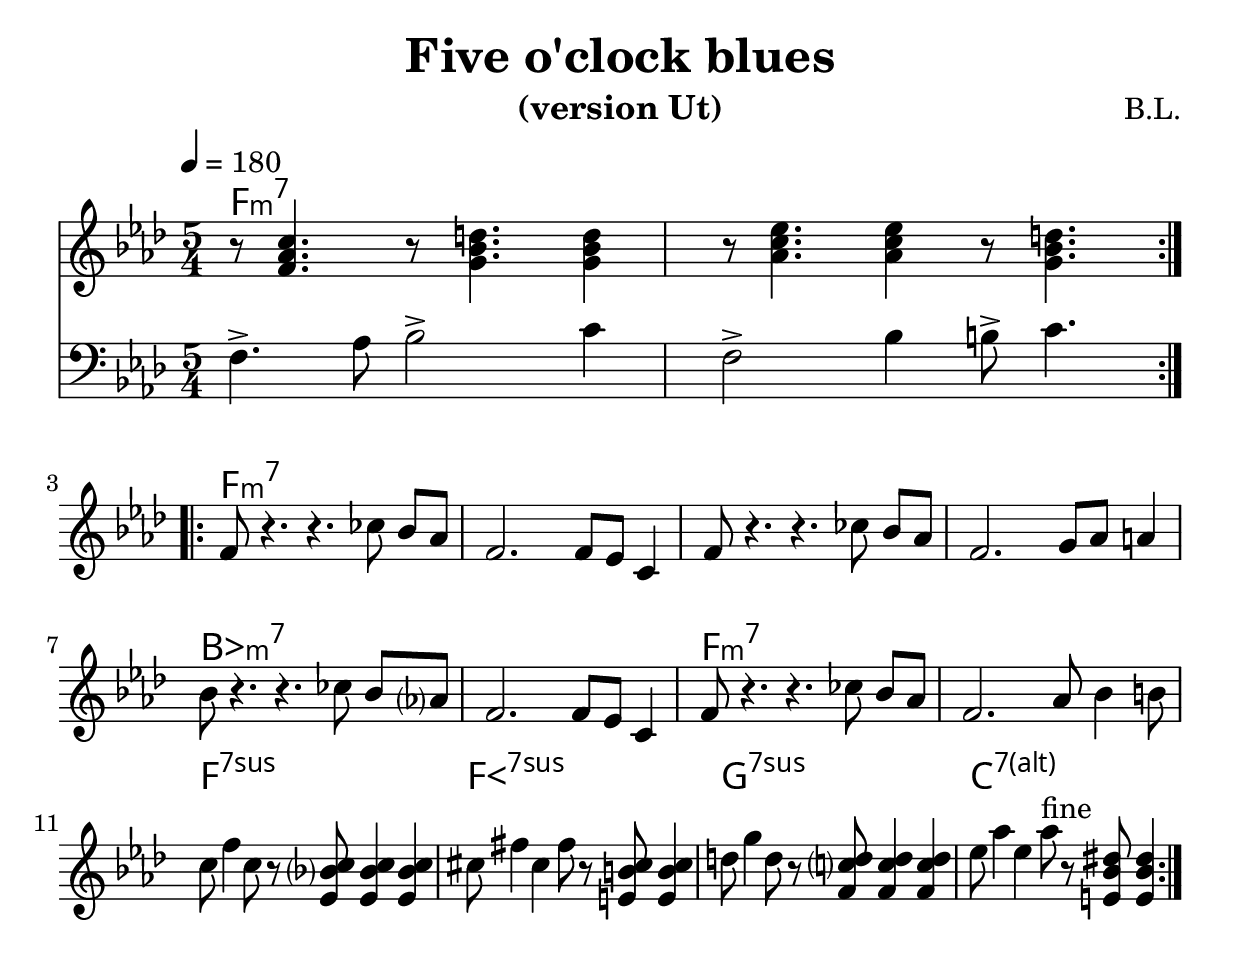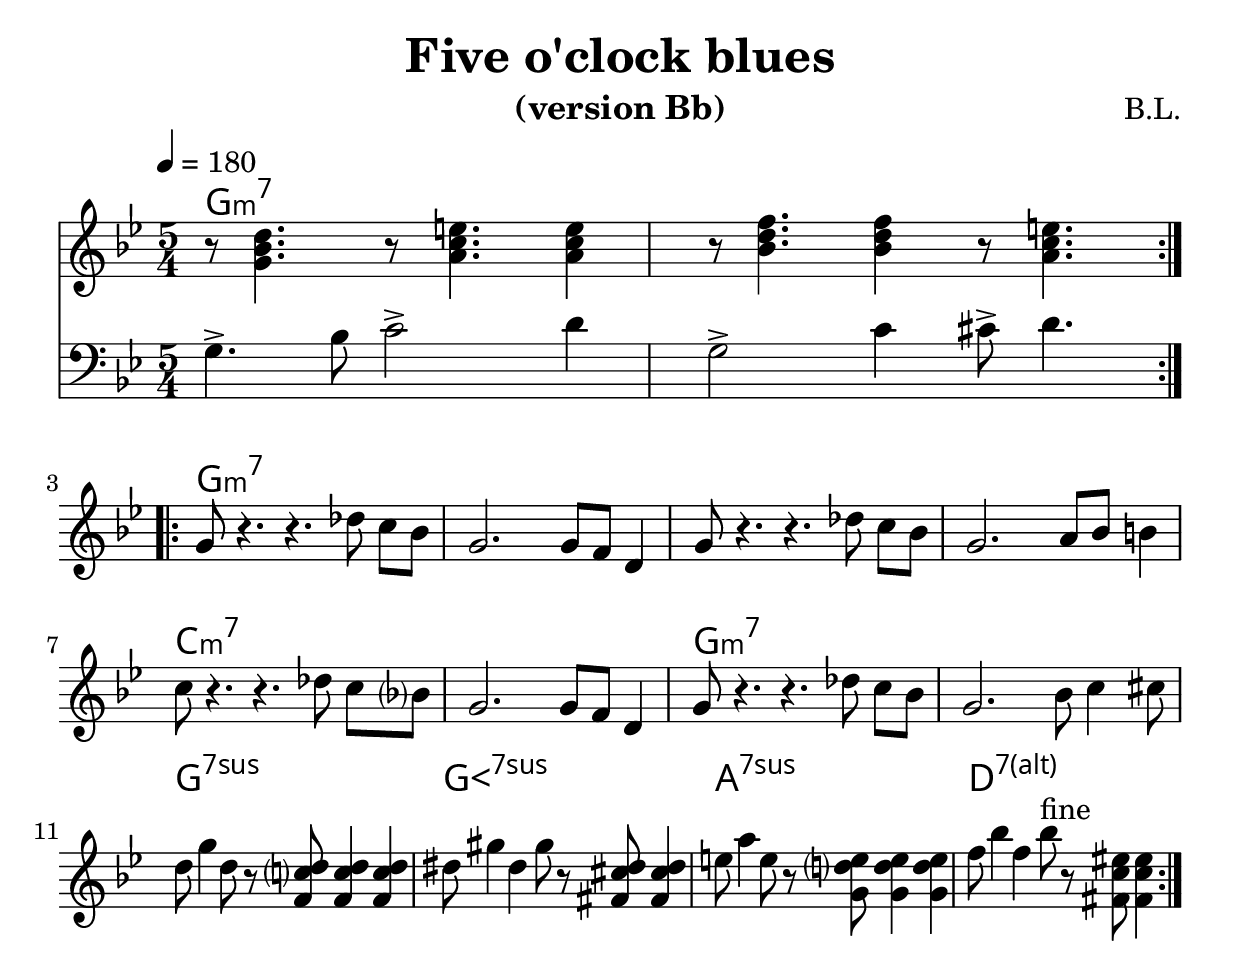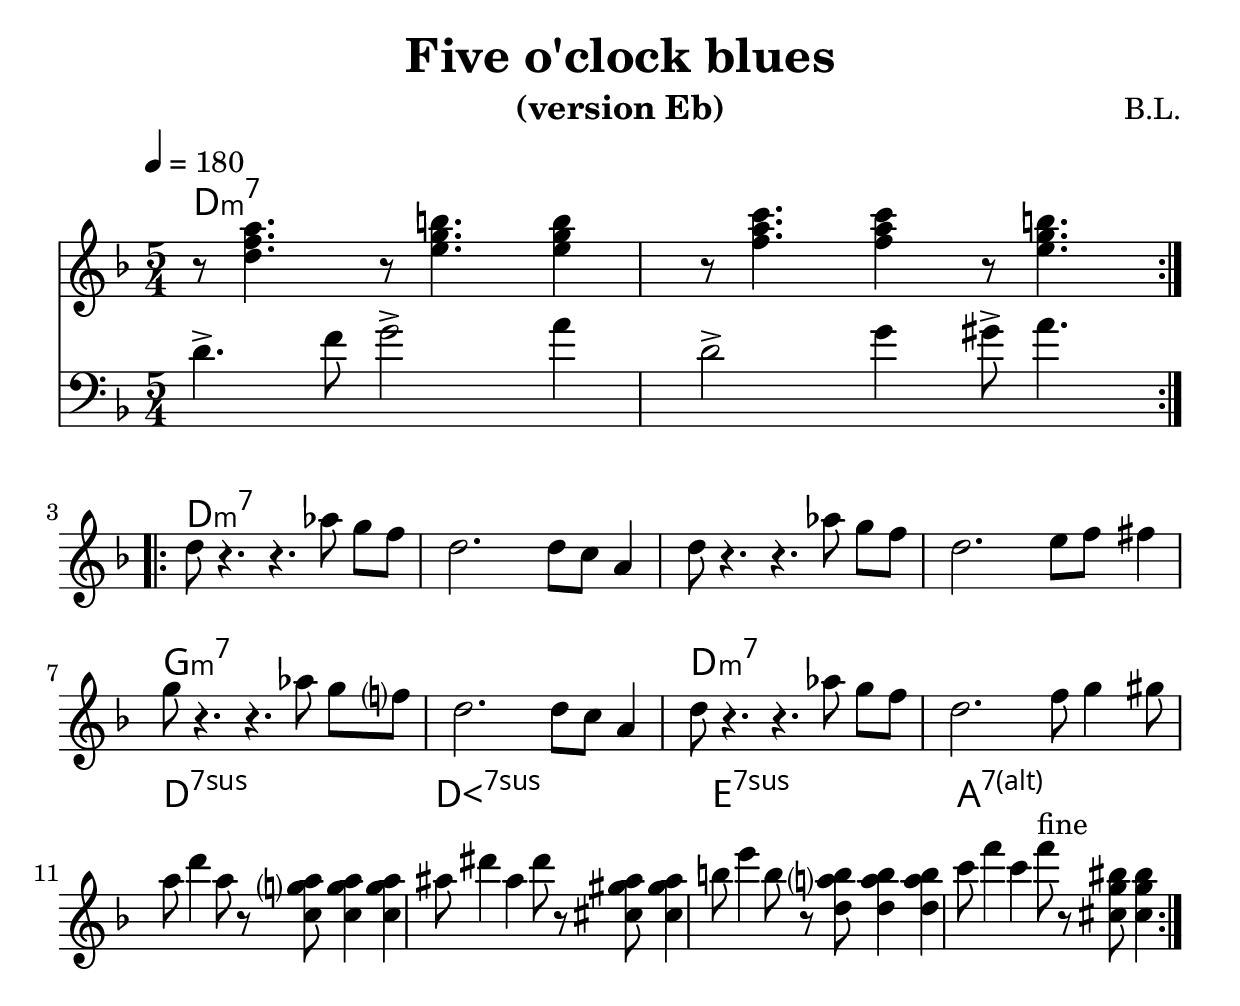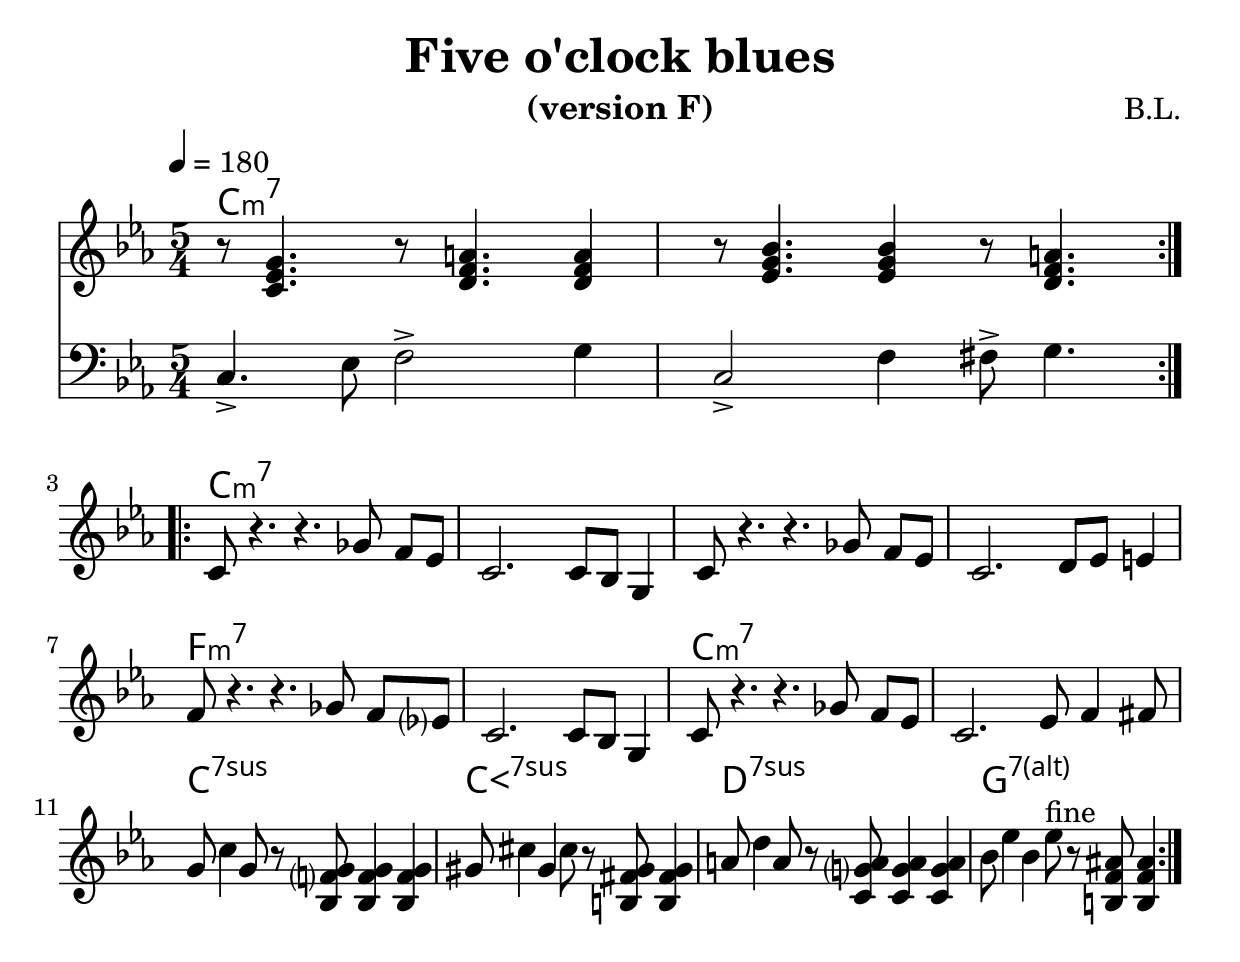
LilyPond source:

% Created on Mon Sep 20 15:23:38 CEST 2010
\version "2.24.1"

#(set-global-staff-size 26)
#(set-default-paper-size "a4")


\include "utils/AccordsJazzDefs.ly"

\paper { indent = 0\cm} 


\header {
	title = "Five o'clock blues" 
 	composer = "B.L."
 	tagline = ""

}


accords = \chords {
\repeat volta 2 {f1:m7 s4 s1 s4}
\repeat volta 2 {
f1:m7 s4 s1 s4 s1 s4 s1 s4
\break
bes1:m7 s4 s1 s4
f1:m7 s4 s1 s4
\break
f1:sus4.7 s4 fis1:sus4.7 s4
g1:sus4.7 s4 c1:8 s4
}
}


sopran = \new Staff {
	\time 5/4
	\tempo 4 = 180 
	\set Staff.midiInstrument = "trumpet"
	\key f \minor
	\clef treble
	\accidentalStyle modern-cautionary
	\relative c' { 	
 % Type notes here 
\compressEmptyMeasures
\repeat volta 2 {
  r8 <f aes c>4.
  r8 <g bes d>4. <g bes d>4
  r8 <aes c ees>4. <aes c ees>4
  r8 <g bes d>4.
}
\break
\repeat volta 2 {
  f8 r4. r4. ces'8 bes aes
  f2. f8 ees c4
  f8 r4. r4. ces'8 bes aes
  f2. g8 aes a4

  bes8 r4. r4. ces8 bes aes
  f2. f8 ees c4
  f8 r4. r4. ces'8 bes aes
  f2. aes8 bes4 b8

  c8 f4 c8
  r8 <ees, bes' c>8 <ees bes' c>4 <ees bes' c>
  cis'8 fis4 cis4 fis8
  r8 <e, b' cis>8 <e b' cis>4
  d'8 g4 d8
  r8 <f, c' d>8 <f c' d>4 <f c' d>4
  ees'8 aes4 ees4 aes8^"fine"
  r8 <e, bes' dis>8 <e bes' dis>4
}
	}
}

	
basse = \new Staff {
	\time 5/4
	\tempo 4 = 180 
	\set Staff.midiInstrument = "trumpet"
	\key f \minor
	\clef bass
	\accidentalStyle modern-cautionary
	\relative c { 	
 % Type notes here 
\compressEmptyMeasures
\repeat volta 2 {
  f4.-> aes8 bes2-> c4 f,2-> bes4 b8-> c4.
}
%\repeat volta 2 {
%  f,4.-> aes8 bes2-> c4 f,2-> aes4 b8-> c4.
%  f,4.-> aes8 bes2-> c4 f,2-> aes4 b8-> c4.
%  bes4.-> des8 ees2-> f4 bes,2-> des4 e8-> f4.
%  f,4.-> aes8 bes2-> c4 f,2-> bes4 b8-> c4.
%  r2 r8 <e, a c f>8 8 r8 8 r8
%  r2 r4 r8 <f bes des ges>8 8 r8
%  r2 r8 <f bes d a'>8 8 r8 8 r8
%  r2 r4 r8 <e bes' des aes'>8 8 r8  
%}
	}
}


theme = <<
\sopran
\basse
>>


\include "utils/books.ly"
